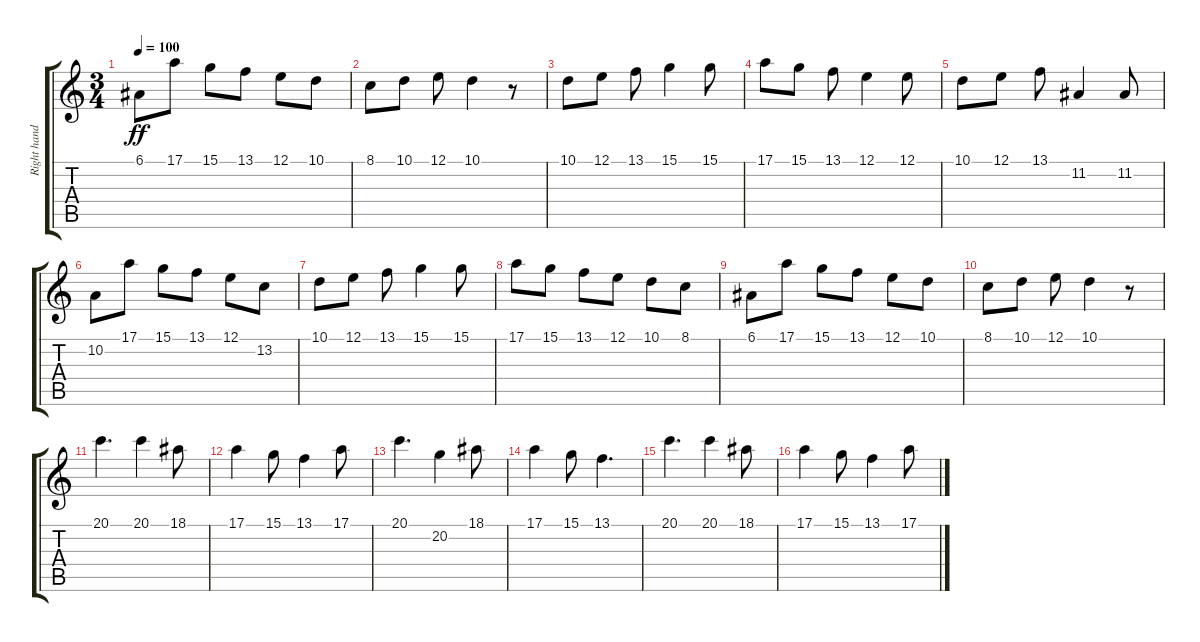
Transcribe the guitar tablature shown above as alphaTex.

\track ("Right hand on the piano" "Right hand") {instrument acousticgrandpiano}
\staff {score tabs}
\tuning (E4 B3 G3 D3 A2 E2) {hide}
\ts (3 4)
\tempo 100
\clef g2
\ks c
6.1.8{dy ff} 17.1.8 15.1.8 13.1.8 12.1.8 10.1.8 |
8.1.8 10.1.8 12.1.8 10.1.4 r.8 |
10.1.8 12.1.8 13.1.8 15.1.4 15.1.8 |
17.1.8 15.1.8 13.1.8 12.1.4 12.1.8 |
10.1.8 12.1.8 13.1.8 11.2.4 11.2.8 |
10.2.8 17.1.8 15.1.8 13.1.8 12.1.8 13.2.8 |
10.1.8 12.1.8 13.1.8 15.1.4 15.1.8 |
17.1.8 15.1.8 13.1.8 12.1.8 10.1.8 8.1.8 |
6.1.8 17.1.8 15.1.8 13.1.8 12.1.8 10.1.8 |
8.1.8 10.1.8 12.1.8 10.1.4 r.8 |
20.1.4{d} 20.1.4{balance 8} 18.1.8 |
17.1.4 15.1.8 13.1.4 17.1.8 |
20.1.4{d} 20.2.4 18.1.8 |
17.1.4 15.1.8 13.1.4{d} |
20.1.4{d} 20.1.4 18.1.8 |
17.1.4 15.1.8 13.1.4 17.1.8
